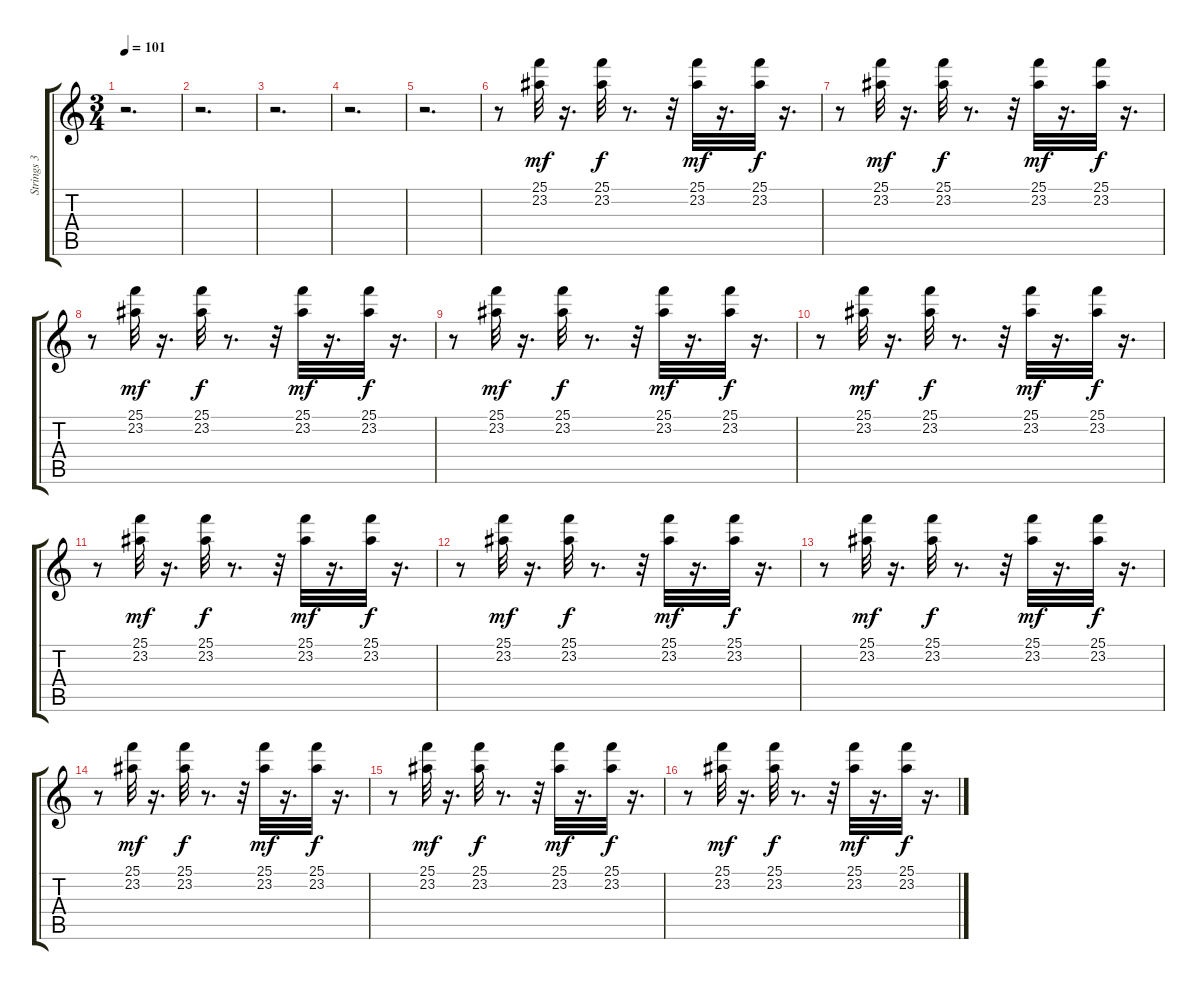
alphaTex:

\track ("Strings 3" "Strings 3") {instrument stringensemble1}
\staff {score tabs}
\tuning (E4 B3 G3 D3 A2 E2) {hide}
\ts (3 4)
\tempo 101
\clef g2
\ks c
r.2{d dy f} |
r.2{d} |
r.2{d} |
r.2{d} |
r.2{d} |
r.8 (25.1 23.2).32{dy mf} r.16{d} (25.1 23.2).32{dy f} r.8{d} r.32 (25.1 23.2).32{dy mf} r.16{d} (25.1 23.2).32{dy f} r.16{d} |
r.8 (25.1 23.2).32{dy mf} r.16{d} (25.1 23.2).32{dy f} r.8{d} r.32 (25.1 23.2).32{dy mf} r.16{d} (25.1 23.2).32{dy f} r.16{d} |
r.8 (25.1 23.2).32{dy mf} r.16{d} (25.1 23.2).32{dy f} r.8{d} r.32 (25.1 23.2).32{dy mf} r.16{d} (25.1 23.2).32{dy f} r.16{d} |
r.8 (25.1 23.2).32{dy mf} r.16{d} (25.1 23.2).32{dy f} r.8{d} r.32 (25.1 23.2).32{dy mf} r.16{d} (25.1 23.2).32{dy f} r.16{d} |
r.8 (25.1 23.2).32{dy mf} r.16{d} (25.1 23.2).32{dy f} r.8{d} r.32 (25.1 23.2).32{dy mf} r.16{d} (25.1 23.2).32{dy f} r.16{d} |
r.8 (25.1 23.2).32{dy mf} r.16{d} (25.1 23.2).32{dy f} r.8{d} r.32 (25.1 23.2).32{dy mf} r.16{d} (25.1 23.2).32{dy f} r.16{d} |
r.8 (25.1 23.2).32{dy mf} r.16{d} (25.1 23.2).32{dy f} r.8{d} r.32 (25.1 23.2).32{dy mf} r.16{d} (25.1 23.2).32{dy f} r.16{d} |
r.8 (25.1 23.2).32{dy mf} r.16{d} (25.1 23.2).32{dy f} r.8{d} r.32 (25.1 23.2).32{dy mf} r.16{d} (25.1 23.2).32{dy f} r.16{d} |
r.8 (25.1 23.2).32{dy mf} r.16{d} (25.1 23.2).32{dy f} r.8{d} r.32 (25.1 23.2).32{dy mf} r.16{d} (25.1 23.2).32{dy f} r.16{d} |
r.8 (25.1 23.2).32{dy mf} r.16{d} (25.1 23.2).32{dy f} r.8{d} r.32 (25.1 23.2).32{dy mf} r.16{d} (25.1 23.2).32{dy f} r.16{d} |
r.8 (25.1 23.2).32{dy mf} r.16{d} (25.1 23.2).32{dy f} r.8{d} r.32 (25.1 23.2).32{dy mf} r.16{d} (25.1 23.2).32{dy f} r.16{d}
